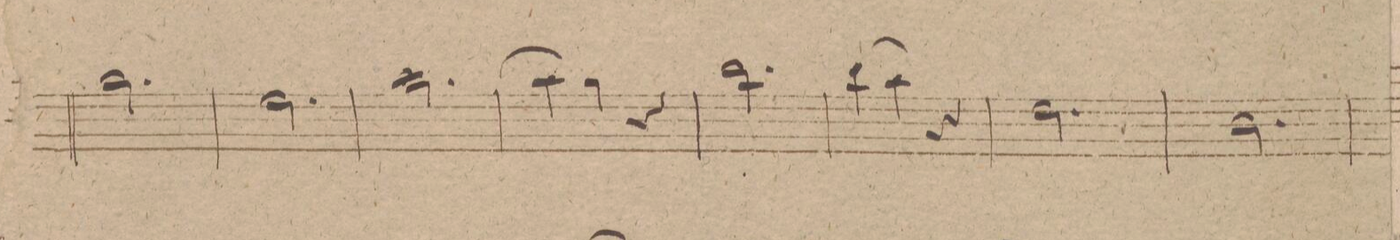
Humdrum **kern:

**kern	**dynam
*I"Oboe 1mo	*
*clefG2	*
*k[f#]	*
*met(c|)	*
*M3/4	*
2.gg\	.
=215	=215
2.ee\	.
=216	=216
[2.aa\	.
=217	=217
4aa\]	.
4gg\	.
4r	.
=218	=218
2.bb\	.
=219	=219
(>4bb\	.
4aa\)	.
4r	.
=220	=220
2.dd\	.
=221	=221
2.b\	.
=222	=222
*-	*-
